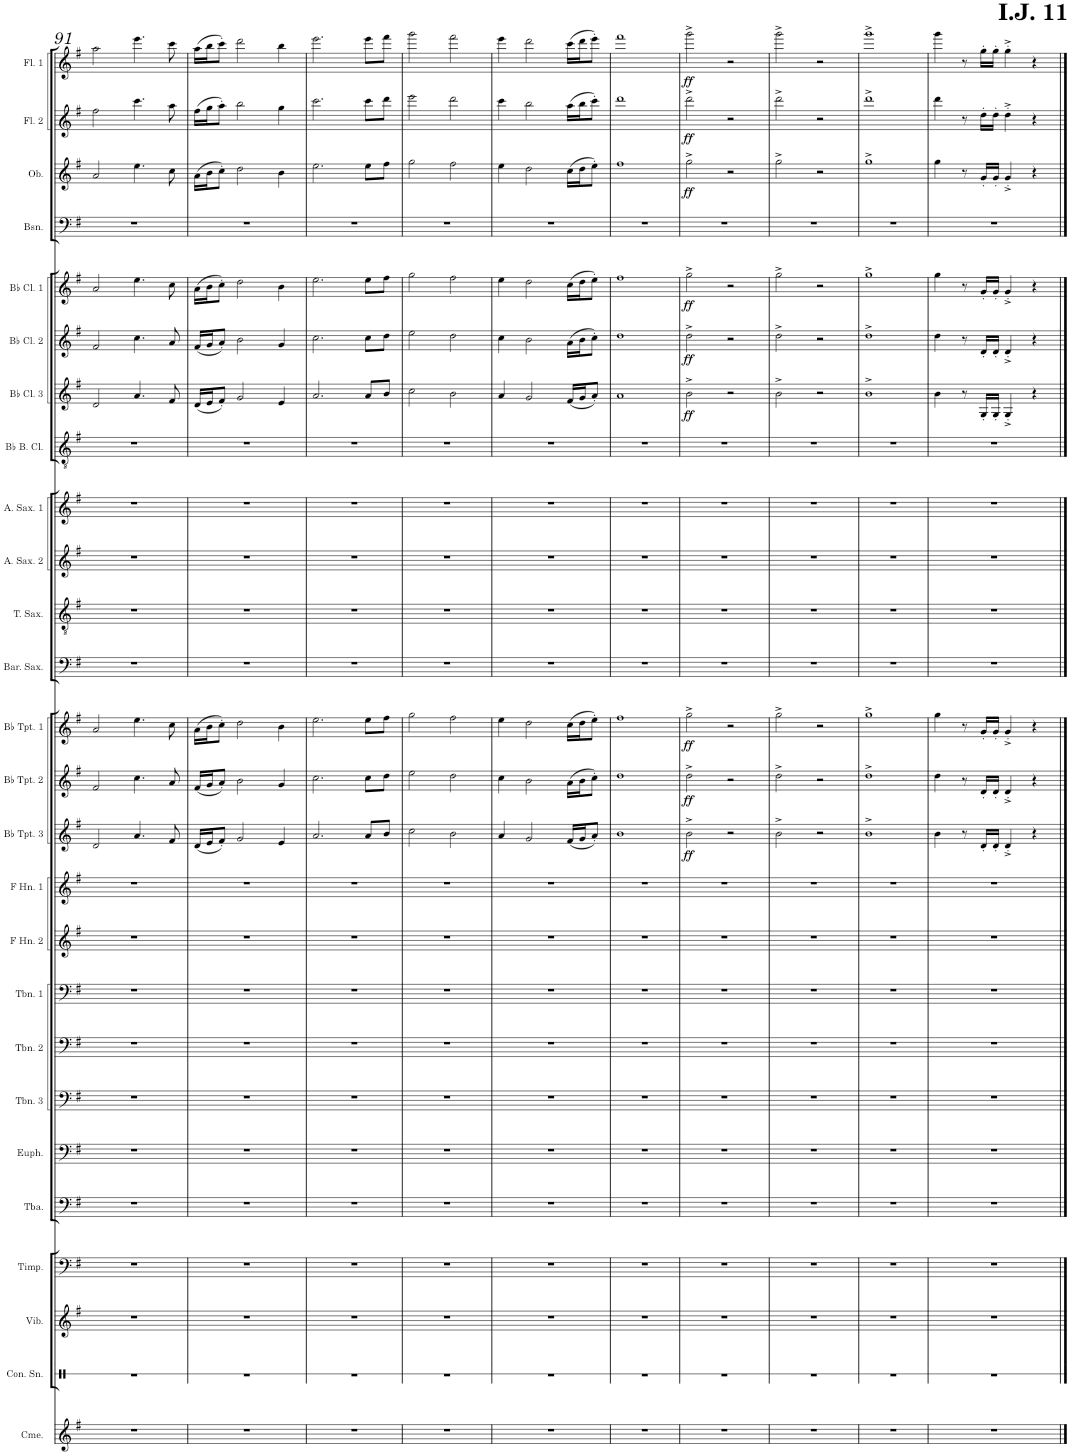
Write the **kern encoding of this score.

**kern	**kern	**kern	**kern	**kern	**kern	**kern	**kern	**kern	**kern	**kern	**kern	**dynam	**kern	**dynam	**kern	**dynam	**kern	**kern	**kern	**kern	**kern	**kern	**dynam	**kern	**dynam	**kern	**dynam	**kern	**kern	**dynam	**kern	**dynam	**kern	**dynam
*part26	*part25	*part24	*part23	*part22	*part21	*part20	*part19	*part18	*part17	*part16	*part15	*part15	*part14	*part14	*part13	*part13	*part12	*part11	*part10	*part9	*part8	*part7	*part7	*part6	*part6	*part5	*part5	*part4	*part3	*part3	*part2	*part2	*part1	*part1
*staff26	*staff25	*staff24	*staff23	*staff22	*staff21	*staff20	*staff19	*staff18	*staff17	*staff16	*staff15	*staff15	*staff14	*staff14	*staff13	*staff13	*staff12	*staff11	*staff10	*staff9	*staff8	*staff7	*staff7	*staff6	*staff6	*staff5	*staff5	*staff4	*staff3	*staff3	*staff2	*staff2	*staff1	*staff1
*I"Chimes	*I"Concert Snare Drum	*I"Vibraphone	*I"Timpani	*I"Tuba	*I"Euphonium	*I"Trombone 3	*I"Trombone 2	*I"Trombone 1	*I"Horn in F 2	*I"Horn in F 1	*I"Bb Trumpet 3	*	*I"Bb Trumpet 2	*	*I"Bb Trumpet 1	*	*I"Baritone Saxophone	*I"Tenor Saxophone	*I"Alto Saxophone 2	*I"Alto Saxophone 1	*I"Bb Bass Clarinet	*I"Bb Clarinet 3	*	*I"Bb Clarinet 2	*	*I"Bb Clarinet 1	*	*I"Bassoon	*I"Oboe	*	*I"Flute 2	*	*I"Flute 1	*
*I'Cme.	*I'Con. Sn.	*I'Vib.	*I'Timp.	*I'Tba.	*I'Euph.	*I'Tbn. 3	*I'Tbn. 2	*I'Tbn. 1	*	*	*I'Bb Tpt. 3	*	*I'Bb Tpt. 2	*	*I'Bb Tpt. 1	*	*I'Bar. Sax.	*I'T. Sax.	*I'A. Sax. 2	*I'A. Sax. 1	*I'Bb B. Cl.	*I'Bb Cl. 3	*	*I'Bb Cl. 2	*	*I'Bb Cl. 1	*	*I'Bsn.	*I'Ob.	*	*I'Fl. 2	*	*I'Fl. 1	*
!!LO:PB:g=z
*clefG2	*clefX	*clefG2	*clefF4	*clefF4	*clefF4	*clefF4	*clefF4	*clefF4	*clefG2	*clefG2	*clefG2	*	*clefG2	*	*clefG2	*	*clefF4	*clefGv2	*clefG2	*clefG2	*clefGv2	*clefG2	*	*clefG2	*	*clefG2	*	*clefF4	*clefG2	*	*clefG2	*	*clefG2	*
*	*	*	*	*	*	*	*	*	*ITrd4c7	*ITrd4c7	*ITrd1c2	*	*ITrd1c2	*	*ITrd1c2	*	*ITrd12c21	*ITrd8c14	*ITrd5c9	*ITrd5c9	*ITrd8c14	*ITrd1c2	*	*ITrd1c2	*	*ITrd1c2	*	*	*	*	*	*	*	*
*k[f#]	*k[]	*k[f#]	*k[f#]	*k[f#]	*k[f#]	*k[f#]	*k[f#]	*k[f#]	*k[f#]	*k[f#]	*k[f#]	*	*k[f#]	*	*k[f#]	*	*k[f#]	*k[f#]	*k[f#]	*k[f#]	*k[f#]	*k[f#]	*	*k[f#]	*	*k[f#]	*	*k[f#]	*k[f#]	*	*k[f#]	*	*k[f#]	*
*M4/4	*M4/4	*M4/4	*M4/4	*M4/4	*M4/4	*M4/4	*M4/4	*M4/4	*M4/4	*M4/4	*M4/4	*	*M4/4	*	*M4/4	*	*M4/4	*M4/4	*M4/4	*M4/4	*M4/4	*M4/4	*	*M4/4	*	*M4/4	*	*M4/4	*M4/4	*	*M4/4	*	*M4/4	*
=91	=91	=91	=91	=91	=91	=91	=91	=91	=91	=91	=91	=91	=91	=91	=91	=91	=91	=91	=91	=91	=91	=91	=91	=91	=91	=91	=91	=91	=91	=91	=91	=91	=91	=91
1r	1r	1r	1r	1r	1r	1r	1r	1r	1r	1r	2d/	.	2f#/	.	2a/	.	1r	1r	1r	1r	1r	2d/	.	2f#/	.	2a/	.	1r	2a/	.	2ff#\	.	2aa\	.
.	.	.	.	.	.	.	.	.	.	.	4.a/	.	4.cc\	.	4.ee\	.	.	.	.	.	.	4.a/	.	4.cc\	.	4.ee\	.	.	4.ee\	.	4.ccc\	.	4.eee\	.
.	.	.	.	.	.	.	.	.	.	.	8f#/	.	8a/	.	8cc\	.	.	.	.	.	.	8f#/	.	8a/	.	8cc\	.	.	8cc\	.	8aa\	.	8ccc\	.
=92	=92	=92	=92	=92	=92	=92	=92	=92	=92	=92	=92	=92	=92	=92	=92	=92	=92	=92	=92	=92	=92	=92	=92	=92	=92	=92	=92	=92	=92	=92	=92	=92	=92	=92
1r	1r	1r	1r	1r	1r	1r	1r	1r	1r	1r	(16d/LL	.	(16f#/LL	.	(16a\LL	.	1r	1r	1r	1r	1r	(16d/LL	.	(16f#/LL	.	(16a\LL	.	1r	(16a\LL	.	(16ff#\LL	.	(16aa\LL	.
.	.	.	.	.	.	.	.	.	.	.	16e/J	.	16g/J	.	16b\J	.	.	.	.	.	.	16e/J	.	16g/J	.	16b\J	.	.	16b\J	.	16gg\J	.	16bb\J	.
.	.	.	.	.	.	.	.	.	.	.	8f#'/J)	.	8a'/J)	.	8cc'\J)	.	.	.	.	.	.	8f#'/J)	.	8a'/J)	.	8cc'\J)	.	.	8cc'\J)	.	8aa'\J)	.	8ccc'\J)	.
.	.	.	.	.	.	.	.	.	.	.	2g/	.	2b\	.	2dd\	.	.	.	.	.	.	2g/	.	2b\	.	2dd\	.	.	2dd\	.	2bb\	.	2ddd\	.
.	.	.	.	.	.	.	.	.	.	.	4e/	.	4g/	.	4b\	.	.	.	.	.	.	4e/	.	4g/	.	4b\	.	.	4b\	.	4gg\	.	4bb\	.
=93	=93	=93	=93	=93	=93	=93	=93	=93	=93	=93	=93	=93	=93	=93	=93	=93	=93	=93	=93	=93	=93	=93	=93	=93	=93	=93	=93	=93	=93	=93	=93	=93	=93	=93
1r	1r	1r	1r	1r	1r	1r	1r	1r	1r	1r	2.a/	.	2.cc\	.	2.ee\	.	1r	1r	1r	1r	1r	2.a/	.	2.cc\	.	2.ee\	.	1r	2.ee\	.	2.ccc\	.	2.eee\	.
.	.	.	.	.	.	.	.	.	.	.	8a/L	.	8cc\L	.	8ee\L	.	.	.	.	.	.	8a/L	.	8cc\L	.	8ee\L	.	.	8ee\L	.	8ccc\L	.	8eee\L	.
.	.	.	.	.	.	.	.	.	.	.	8b/J	.	8dd\J	.	8ff#\J	.	.	.	.	.	.	8b/J	.	8dd\J	.	8ff#\J	.	.	8ff#\J	.	8ddd\J	.	8fff#\J	.
=94	=94	=94	=94	=94	=94	=94	=94	=94	=94	=94	=94	=94	=94	=94	=94	=94	=94	=94	=94	=94	=94	=94	=94	=94	=94	=94	=94	=94	=94	=94	=94	=94	=94	=94
1r	1r	1r	1r	1r	1r	1r	1r	1r	1r	1r	2cc\	.	2ee\	.	2gg\	.	1r	1r	1r	1r	1r	2cc\	.	2ee\	.	2gg\	.	1r	2gg\	.	2eee\	.	2ggg\	.
.	.	.	.	.	.	.	.	.	.	.	2b\	.	2dd\	.	2ff#\	.	.	.	.	.	.	2b\	.	2dd\	.	2ff#\	.	.	2ff#\	.	2ddd\	.	2fff#\	.
=95	=95	=95	=95	=95	=95	=95	=95	=95	=95	=95	=95	=95	=95	=95	=95	=95	=95	=95	=95	=95	=95	=95	=95	=95	=95	=95	=95	=95	=95	=95	=95	=95	=95	=95
1r	1r	1r	1r	1r	1r	1r	1r	1r	1r	1r	4a/	.	4cc\	.	4ee\	.	1r	1r	1r	1r	1r	4a/	.	4cc\	.	4ee\	.	1r	4ee\	.	4ccc\	.	4eee\	.
.	.	.	.	.	.	.	.	.	.	.	2g/	.	2b\	.	2dd\	.	.	.	.	.	.	2g/	.	2b\	.	2dd\	.	.	2dd\	.	2bb\	.	2ddd\	.
.	.	.	.	.	.	.	.	.	.	.	(16f#/LL	.	(16a\LL	.	(16cc\LL	.	.	.	.	.	.	(16f#/LL	.	(16a\LL	.	(16cc\LL	.	.	(16cc\LL	.	(16aa\LL	.	(16ccc\LL	.
.	.	.	.	.	.	.	.	.	.	.	16g/J	.	16b\J	.	16dd\J	.	.	.	.	.	.	16g/J	.	16b\J	.	16dd\J	.	.	16dd\J	.	16bb\J	.	16ddd\J	.
.	.	.	.	.	.	.	.	.	.	.	8a'/J)	.	8cc'\J)	.	8ee'\J)	.	.	.	.	.	.	8a'/J)	.	8cc'\J)	.	8ee'\J)	.	.	8ee'\J)	.	8ccc'\J)	.	8eee'\J)	.
=96	=96	=96	=96	=96	=96	=96	=96	=96	=96	=96	=96	=96	=96	=96	=96	=96	=96	=96	=96	=96	=96	=96	=96	=96	=96	=96	=96	=96	=96	=96	=96	=96	=96	=96
1r	1r	1r	1r	1r	1r	1r	1r	1r	1r	1r	1b	.	1dd	.	1ff#	.	1r	1r	1r	1r	1r	1a	.	1dd	.	1ff#	.	1r	1ff#	.	1ddd	.	1fff#	.
=97	=97	=97	=97	=97	=97	=97	=97	=97	=97	=97	=97	=97	=97	=97	=97	=97	=97	=97	=97	=97	=97	=97	=97	=97	=97	=97	=97	=97	=97	=97	=97	=97	=97	=97
!	!	!	!	!	!	!	!	!	!	!	!	!LO:DY:b	!	!LO:DY:b	!	!LO:DY:b	!	!	!	!	!	!	!LO:DY:b	!	!LO:DY:b	!	!LO:DY:b	!	!	!LO:DY:b	!	!LO:DY:b	!	!LO:DY:b
1r	1r	1r	1r	1r	1r	1r	1r	1r	1r	1r	2b^\	ff	2dd^\	ff	2gg^\	ff	1r	1r	1r	1r	1r	2b^\	ff	2dd^\	ff	2gg^\	ff	1r	2gg^\	ff	2ddd^\	ff	2ggg^\	ff
.	.	.	.	.	.	.	.	.	.	.	2r	.	2r	.	2r	.	.	.	.	.	.	2r	.	2r	.	2r	.	.	2r	.	2r	.	2r	.
=98	=98	=98	=98	=98	=98	=98	=98	=98	=98	=98	=98	=98	=98	=98	=98	=98	=98	=98	=98	=98	=98	=98	=98	=98	=98	=98	=98	=98	=98	=98	=98	=98	=98	=98
1r	1r	1r	1r	1r	1r	1r	1r	1r	1r	1r	2b^\	.	2dd^\	.	2gg^\	.	1r	1r	1r	1r	1r	2b^\	.	2dd^\	.	2gg^\	.	1r	2gg^\	.	2ddd^\	.	2ggg^\	.
.	.	.	.	.	.	.	.	.	.	.	2r	.	2r	.	2r	.	.	.	.	.	.	2r	.	2r	.	2r	.	.	2r	.	2r	.	2r	.
=99	=99	=99	=99	=99	=99	=99	=99	=99	=99	=99	=99	=99	=99	=99	=99	=99	=99	=99	=99	=99	=99	=99	=99	=99	=99	=99	=99	=99	=99	=99	=99	=99	=99	=99
1r	1r	1r	1r	1r	1r	1r	1r	1r	1r	1r	1b^	.	1dd^	.	1gg^	.	1r	1r	1r	1r	1r	1b^	.	1dd^	.	1gg^	.	1r	1gg^	.	1ddd^	.	1ggg^	.
=100	=100	=100	=100	=100	=100	=100	=100	=100	=100	=100	=100	=100	=100	=100	=100	=100	=100	=100	=100	=100	=100	=100	=100	=100	=100	=100	=100	=100	=100	=100	=100	=100	=100	=100
1r	1r	1r	1r	1r	1r	1r	1r	1r	1r	1r	4b\	.	4dd\	.	4gg\	.	1r	1r	1r	1r	1r	4b\	.	4dd\	.	4gg\	.	1r	4gg\	.	4ddd\	.	4ggg\	.
.	.	.	.	.	.	.	.	.	.	.	8r	.	8r	.	8r	.	.	.	.	.	.	8r	.	8r	.	8r	.	.	8r	.	8r	.	8r	.
.	.	.	.	.	.	.	.	.	.	.	16d'/LL	.	16d'/LL	.	16g'/LL	.	.	.	.	.	.	16G'/LL	.	16d'/LL	.	16g'/LL	.	.	16g'/LL	.	16dd'\LL	.	16gg'\LL	.
.	.	.	.	.	.	.	.	.	.	.	16d'/JJ	.	16d'/JJ	.	16g'/JJ	.	.	.	.	.	.	16G'/JJ	.	16d'/JJ	.	16g'/JJ	.	.	16g'/JJ	.	16dd'\JJ	.	16gg'\JJ	.
.	.	.	.	.	.	.	.	.	.	.	4d'^/	.	4d'^/	.	4g'^/	.	.	.	.	.	.	4G'^/	.	4d'^/	.	4g'^/	.	.	4g'^/	.	4dd'^\	.	4gg'^\	.
.	.	.	.	.	.	.	.	.	.	.	4r	.	4r	.	4r	.	.	.	.	.	.	4r	.	4r	.	4r	.	.	4r	.	4r	.	4r	.
==	==	==	==	==	==	==	==	==	==	==	==	==	==	==	==	==	==	==	==	==	==	==	==	==	==	==	==	==	==	==	==	==	==	==
*-	*-	*-	*-	*-	*-	*-	*-	*-	*-	*-	*-	*-	*-	*-	*-	*-	*-	*-	*-	*-	*-	*-	*-	*-	*-	*-	*-	*-	*-	*-	*-	*-	*-	*-
